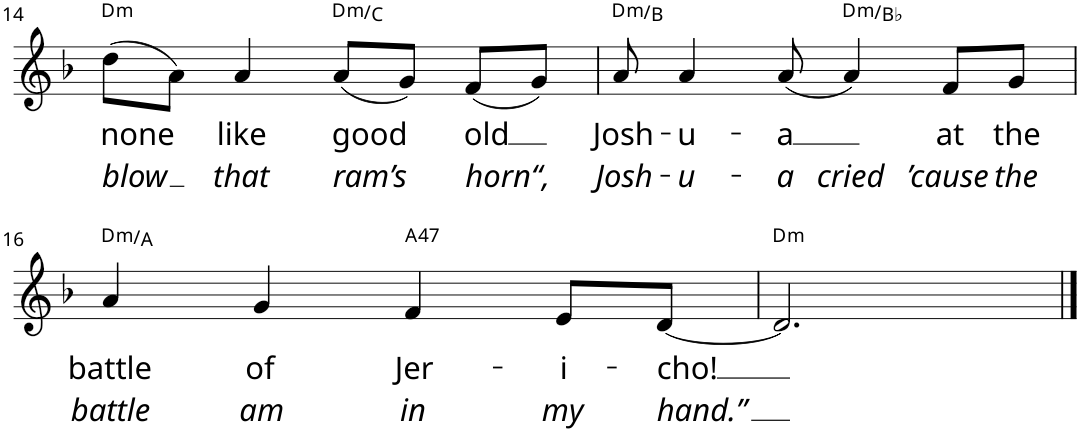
**kern	**text	**text	**harte
*part1	*part1	*part1	*part1
*staff1	*staff1	*staff1	*
*I"Stimme	*	*	*
*I'St.	*	*	*
!!LO:PB:g=z
*clefG2	*	*	*
*k[b-]	*	*	*
*M4/4	*	*	*
=14	=14	=14	=14
!	!LO:LY:b	!LO:LY:b	!LO:H:kt=m
(8dd\L	none	blow	D:min
8a\J)	.	.	.
!	!LO:LY:b	!LO:LY:b	!
4a/	like	that	.
!	!LO:LY:b	!LO:LY:b	!LO:H:kt=m
(8a/L	good	ram’s	D:min/b7
8g/J)	.	.	.
!	!LO:LY:b	!LO:LY:b	!
(8f/L	old	horn“,	.
8g/J)	.	.	.
=15	=15	=15	=15
!	!LO:LY:b	!LO:LY:b	!LO:H:kt=m
8a/	Josh-	Josh-	D:min/6
!	!LO:LY:b	!LO:LY:b	!
4a/	-u-	-u-	.
!	!LO:LY:b	!LO:LY:b	!
(8a/	-a	-a	.
!	!	!LO:LY:b	!LO:H:kt=m
4a/)	.	cried	D:min/b6
!	!LO:LY:b	!LO:LY:b	!
8f/L	at	’cause	.
!	!LO:LY:b	!LO:LY:b	!
8g/J	the	the	.
!!LO:LB:g=z
=16	=16	=16	=16
!	!LO:LY:b	!LO:LY:b	!LO:H:kt=m
4a/	battle	battle	D:min/5
!	!LO:LY:b	!LO:LY:b	!
4g/	of	am	.
!	!LO:LY:b	!LO:LY:b	!LO:H:kt=47
4f/	Jer-	in	A:maj
!	!LO:LY:b	!LO:LY:b	!
8e/L	-i-	my	.
!	!LO:LY:b	!LO:LY:b	!
[8d/J	-cho!	hand.”	.
=17	=17	=17	=17
!	!	!	!LO:H:kt=m
2.d/]	.	.	D:min
==	==	==	==
*-	*-	*-	*-
